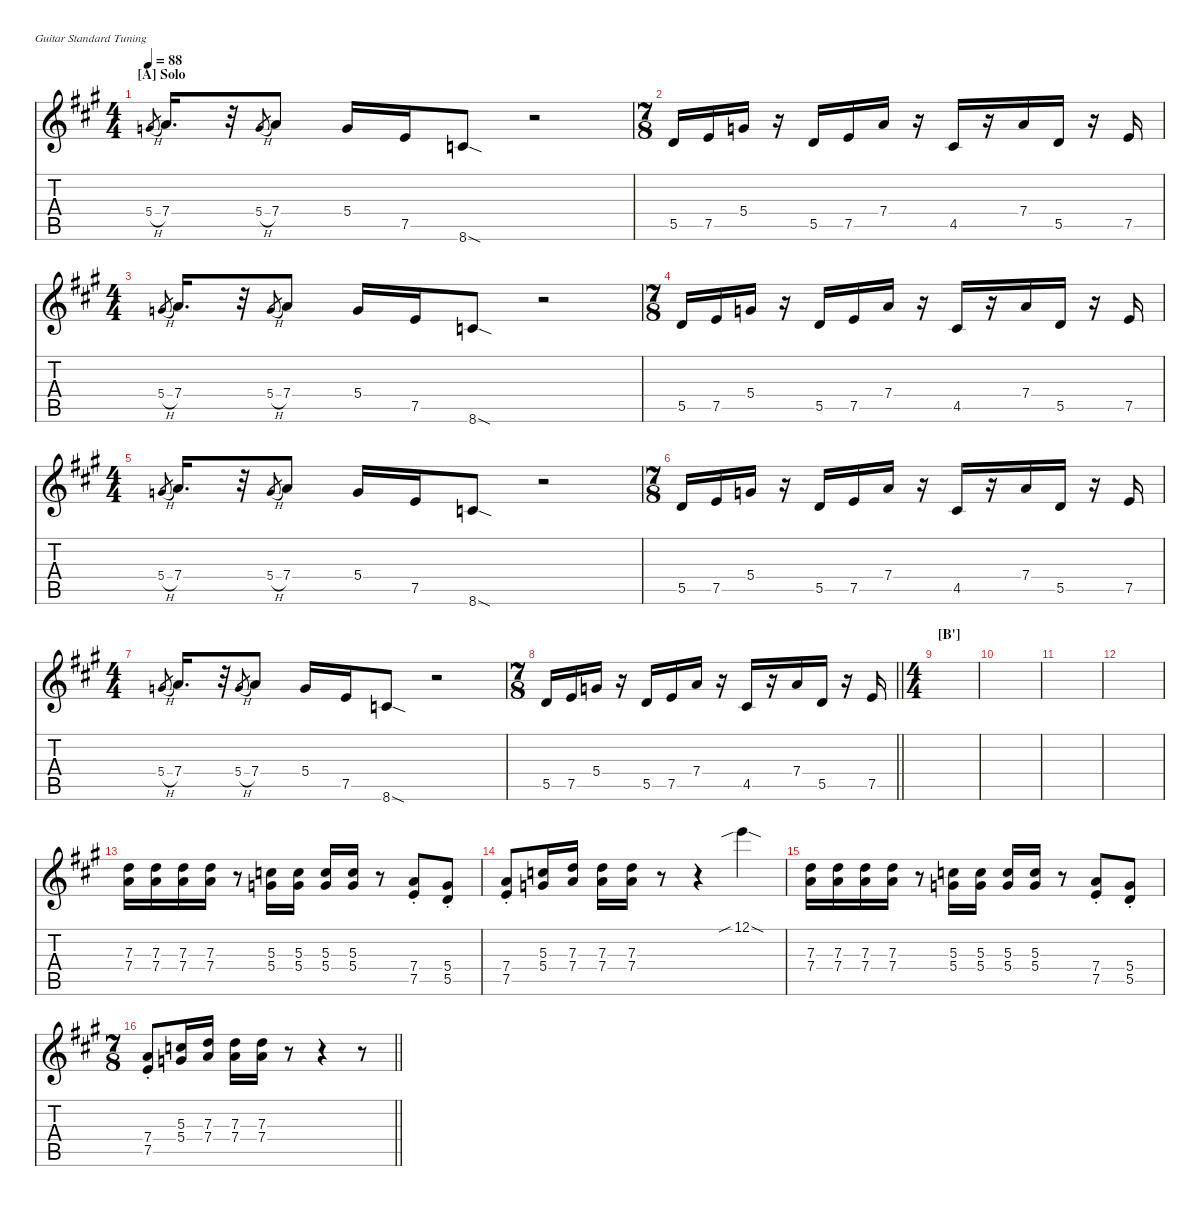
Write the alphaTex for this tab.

\hideDynamics
\bracketExtendMode nobrackets
\singleTrackTrackNamePolicy hidden
\multiTrackTrackNamePolicy hidden
\firstSystemTrackNameMode fullname
\firstSystemTrackNameOrientation horizontal
\otherSystemsTrackNameOrientation horizontal
\track ("Guitar 2" "E-Gt") {defaultSystemsLayout 4 instrument overdrivenguitar}
\staff {score tabs}
\tuning (E4 B3 G3 D3 A2 E2)
\ts (4 4)
\beaming (8 2 2 2 2)
\section ("A" "Solo")
\scale
0.52809
\tempo 88
\accidentals auto
\clef g2
\ottava regular
\simile none
\ks a
5.4{h acc forcenatural}.8{gr dy f beam Up} 7.4{acc forcenatural}.16{d beam Up} r.32{beam Up} 5.4{h acc forcenatural}.8{gr beam Up} 7.4{acc forcenatural}.8{beam Up} 5.4{acc forcenatural}.16{beam Up} 7.5{acc forcenatural}.16{beam Up} 8.6{sod acc forcenatural}.8{beam Up} r.2{beam Up} |
\ts (7 8)
\beaming (8 2 2 2 1)
\scale
0.47191 5.5{acc forcenatural}.16{beam Up} 7.5{acc forcenatural}.16{beam Up} 5.4{acc forcenatural}.16{beam Up} r.16{beam Up} 5.5{acc forcenatural}.16{beam Up} 7.5{acc forcenatural}.16{beam Up} 7.4{acc forcenatural}.16{beam Up} r.16{beam Up} 4.5{acc #}.16{beam Up} r.16{beam Up} 7.4{acc forcenatural}.16{beam Up} 5.5{acc forcenatural}.16{beam Up} r.16{beam Up} 7.5{acc forcenatural}.16{beam Up} |
\ts (4 4)
\beaming (8 2 2 2 2)
\scale
0.618182 5.4{h acc forcenatural}.8{gr beam Up} 7.4{acc forcenatural}.16{d beam Up} r.32{beam Up} 5.4{h acc forcenatural}.8{gr beam Up} 7.4{acc forcenatural}.8{beam Up} 5.4{acc forcenatural}.16{beam Up} 7.5{acc forcenatural}.16{beam Up} 8.6{sod acc forcenatural}.8{beam Up} r.2{beam Up} |
\ts (7 8)
\beaming (8 2 2 2 1)
\scale
0.381818 5.5{acc forcenatural}.16{beam Up} 7.5{acc forcenatural}.16{beam Up} 5.4{acc forcenatural}.16{beam Up} r.16{beam Up} 5.5{acc forcenatural}.16{beam Up} 7.5{acc forcenatural}.16{beam Up} 7.4{acc forcenatural}.16{beam Up} r.16{beam Up} 4.5{acc #}.16{beam Up} r.16{beam Up} 7.4{acc forcenatural}.16{beam Up} 5.5{acc forcenatural}.16{beam Up} r.16{beam Up} 7.5{acc forcenatural}.16{beam Up} |
\ts (4 4)
\beaming (8 2 2 2 2)
\scale
0.618759 5.4{h acc forcenatural}.8{gr beam Up} 7.4{acc forcenatural}.16{d beam Up} r.32{beam Up} 5.4{h acc forcenatural}.8{gr beam Up} 7.4{acc forcenatural}.8{beam Up} 5.4{acc forcenatural}.16{beam Up} 7.5{acc forcenatural}.16{beam Up} 8.6{sod acc forcenatural}.8{beam Up} r.2{beam Up} |
\ts (7 8)
\beaming (8 2 2 2 1)
\scale
0.381241 5.5{acc forcenatural}.16{beam Up} 7.5{acc forcenatural}.16{beam Up} 5.4{acc forcenatural}.16{beam Up} r.16{beam Up} 5.5{acc forcenatural}.16{beam Up} 7.5{acc forcenatural}.16{beam Up} 7.4{acc forcenatural}.16{beam Up} r.16{beam Up} 4.5{acc #}.16{beam Up} r.16{beam Up} 7.4{acc forcenatural}.16{beam Up} 5.5{acc forcenatural}.16{beam Up} r.16{beam Up} 7.5{acc forcenatural}.16{beam Up} |
\ts (4 4)
\beaming (8 2 2 2 2)
\scale
0.534196 5.4{h acc forcenatural}.8{gr beam Up} 7.4{acc forcenatural}.16{d beam Up} r.32{beam Up} 5.4{h acc forcenatural}.8{gr beam Up} 7.4{acc forcenatural}.8{beam Up} 5.4{acc forcenatural}.16{beam Up} 7.5{acc forcenatural}.16{beam Up} 8.6{sod acc forcenatural}.8{beam Up} r.2{beam Up} |
\ts (7 8)
\beaming (8 2 2 2 1)
\scale
0.465804
\barLineRight lightlight
5.5{acc forcenatural}.16{beam Up} 7.5{acc forcenatural}.16{beam Up} 5.4{acc forcenatural}.16{beam Up} r.16{beam Up} 5.5{acc forcenatural}.16{beam Up} 7.5{acc forcenatural}.16{beam Up} 7.4{acc forcenatural}.16{beam Up} r.16{beam Up} 4.5{acc #}.16{beam Up} r.16{beam Up} 7.4{acc forcenatural}.16{beam Up} 5.5{acc forcenatural}.16{beam Up} r.16{beam Up} 7.5{acc forcenatural}.16{beam Up} |
\ts (4 4)
\beaming (8 2 2 2 2)
\section ("B'" "")
\scale
0.617391 |
\scale
0.382609 |
\scale
0.5 |
\scale
0.5 |
\scale
0.5 (7.3{acc forcenatural} 7.4{acc forcenatural}).16{dy mp beam Down} (7.3{acc forcenatural} 7.4{acc forcenatural}).16{beam Down} (7.3{acc forcenatural} 7.4{acc forcenatural}).16{beam Down} (7.3{acc forcenatural} 7.4{acc forcenatural}).16{beam Down} r.8{beam Down} (5.3{acc forcenatural} 5.4{acc forcenatural}).16{beam Up} (5.3{acc forcenatural} 5.4{acc forcenatural}).16{beam Up} (5.3{acc forcenatural} 5.4{acc forcenatural}).16{beam Up} (5.3{acc forcenatural} 5.4{acc forcenatural}).16{beam Up} r.8{beam Up} (7.4{st acc forcenatural} 7.5{st acc forcenatural}).8{beam Up} (5.4{st acc forcenatural} 5.5{st acc forcenatural}).8{beam Up} |
\scale
0.5 (7.4{st acc forcenatural} 7.5{st acc forcenatural}).8{beam Up} (5.3{acc forcenatural} 5.4{acc forcenatural}).16{beam Up} (7.3{acc forcenatural} 7.4{acc forcenatural}).16{beam Up} (7.3{acc forcenatural} 7.4{acc forcenatural}).16{beam Down} (7.3{acc forcenatural} 7.4{acc forcenatural}).16{beam Down} r.8{beam Down} r.4{beam Down} 12.1{sib sod acc forcenatural}.4{beam Down} |
\scale
0.511628 (7.3{acc forcenatural} 7.4{acc forcenatural}).16{beam Down} (7.3{acc forcenatural} 7.4{acc forcenatural}).16{beam Down} (7.3{acc forcenatural} 7.4{acc forcenatural}).16{beam Down} (7.3{acc forcenatural} 7.4{acc forcenatural}).16{beam Down} r.8{beam Down} (5.3{acc forcenatural} 5.4{acc forcenatural}).16{beam Up} (5.3{acc forcenatural} 5.4{acc forcenatural}).16{beam Up} (5.3{acc forcenatural} 5.4{acc forcenatural}).16{beam Up} (5.3{acc forcenatural} 5.4{acc forcenatural}).16{beam Up} r.8{beam Up} (7.4{st acc forcenatural} 7.5{st acc forcenatural}).8{beam Up} (5.4{st acc forcenatural} 5.5{st acc forcenatural}).8{beam Up} |
\ts (7 8)
\beaming (8 2 2 2 1)
\scale
0.488372
\barLineRight lightlight
(7.4{st acc forcenatural} 7.5{st acc forcenatural}).8{beam Up} (5.3{acc forcenatural} 5.4{acc forcenatural}).16{beam Up} (7.3{acc forcenatural} 7.4{acc forcenatural}).16{beam Up} (7.3{acc forcenatural} 7.4{acc forcenatural}).16{beam Down} (7.3{acc forcenatural} 7.4{acc forcenatural}).16{beam Down} r.8{beam Down} r.4{beam Down} r.8{beam Down}
